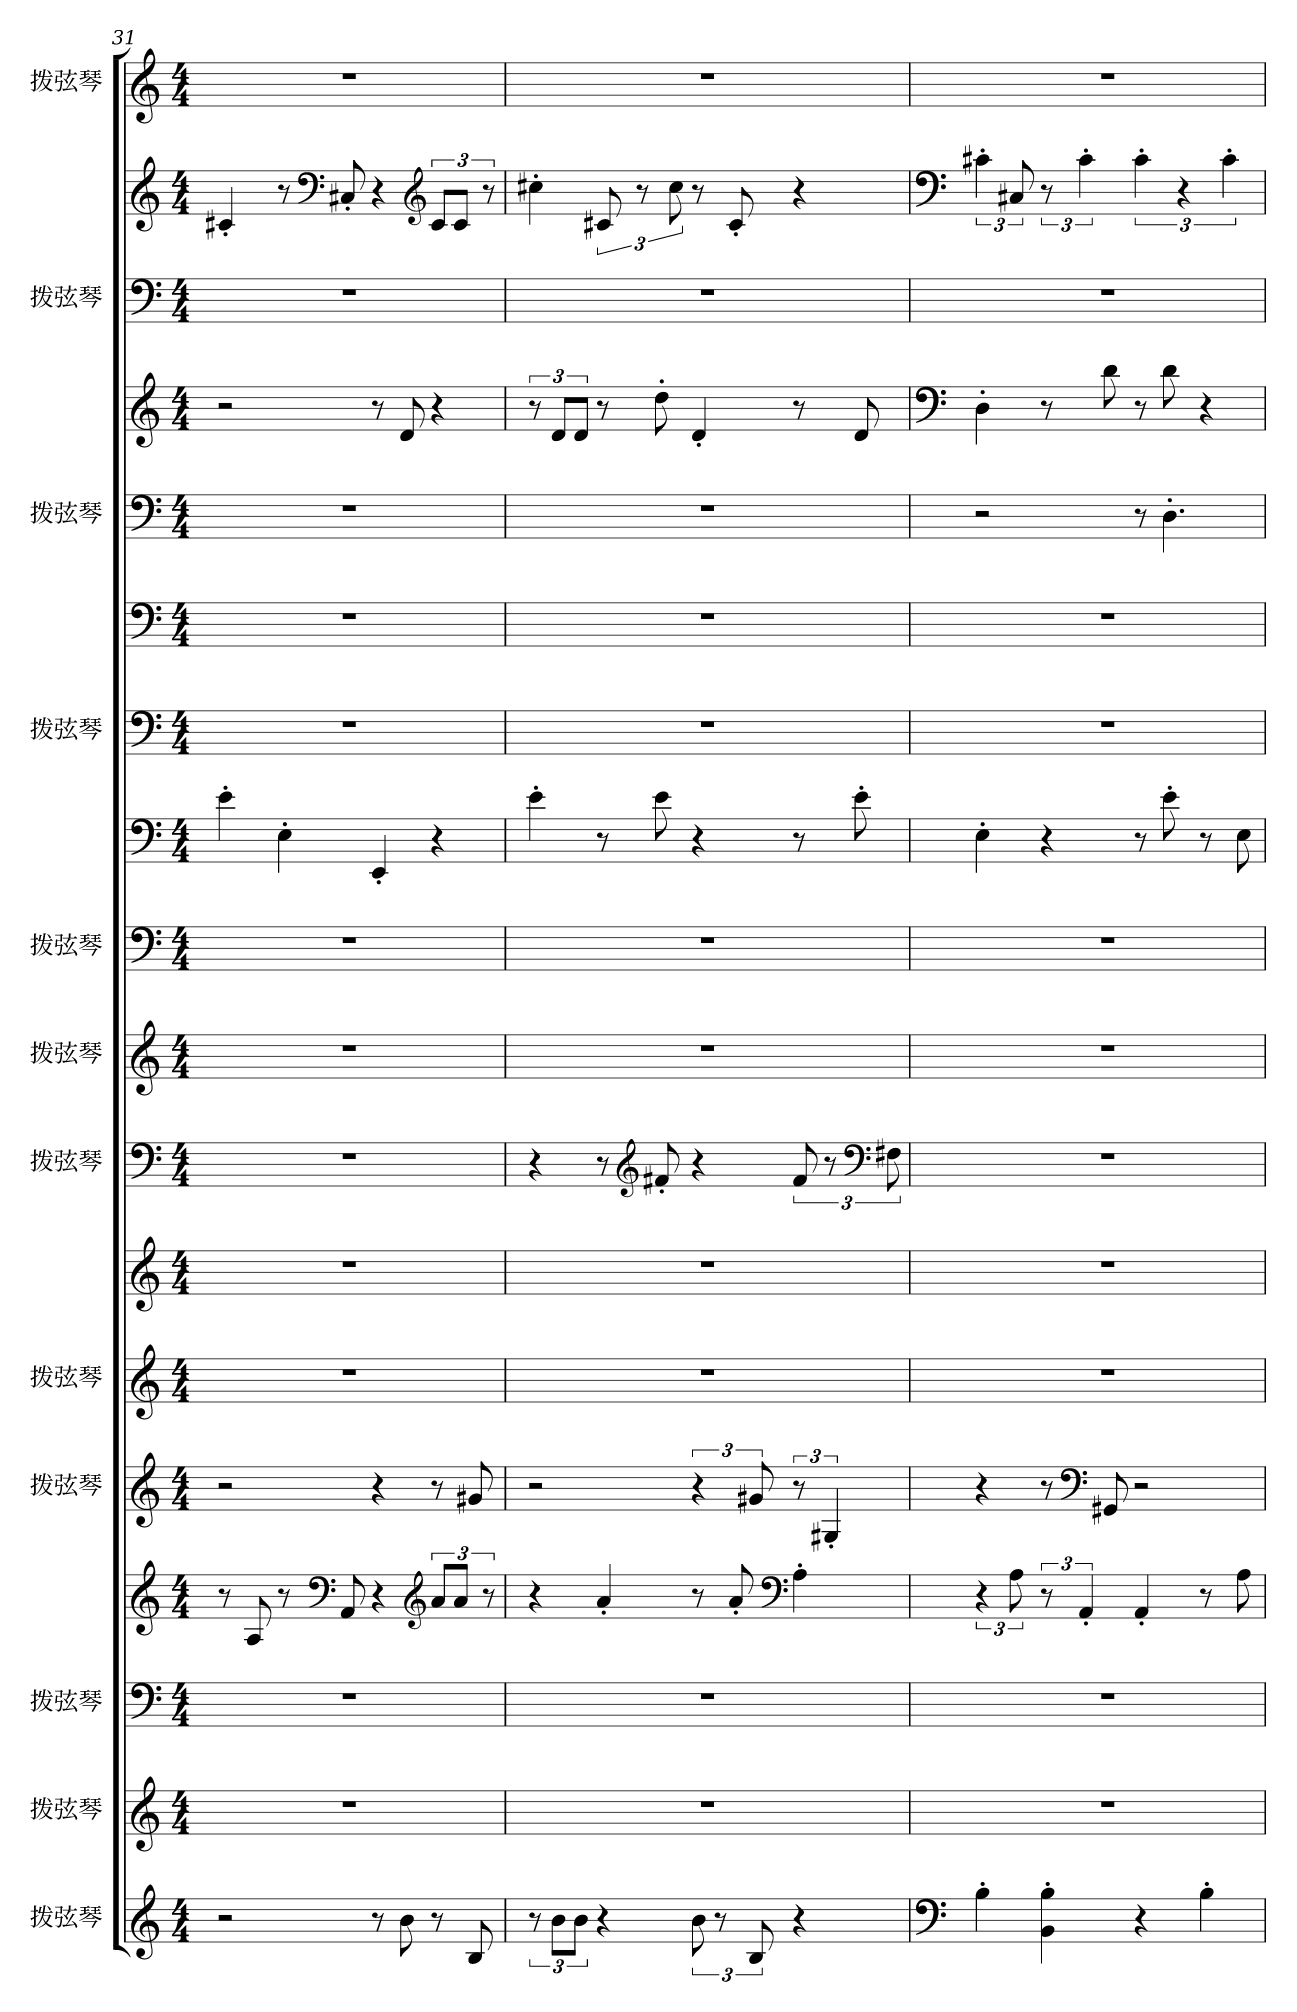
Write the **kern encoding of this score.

**kern	**kern	**kern	**kern	**kern	**kern	**kern	**kern	**kern	**kern	**kern	**kern	**kern	**kern	**kern	**kern	**kern	**kern
*part12	*part11	*part10	*part10	*part9	*part8	*part8	*part7	*part6	*part5	*part5	*part4	*part4	*part3	*part3	*part2	*part2	*part1
*staff18	*staff17	*staff16	*staff15	*staff14	*staff13	*staff12	*staff11	*staff10	*staff9	*staff8	*staff7	*staff6	*staff5	*staff4	*staff3	*staff2	*staff1
*I"拨弦琴	*I"拨弦琴	*I"拨弦琴	*	*I"拨弦琴	*I"拨弦琴	*	*I"拨弦琴	*I"拨弦琴	*I"拨弦琴	*	*I"拨弦琴	*	*I"拨弦琴	*	*I"拨弦琴	*	*I"拨弦琴
*clefG2	*clefG2	*clefF4	*clefG2	*clefG2	*clefG2	*clefG2	*clefF4	*clefG2	*clefF4	*clefF4	*clefF4	*clefF4	*clefF4	*clefG2	*clefF4	*clefG2	*clefG2
*k[]	*k[]	*k[]	*k[]	*k[]	*k[]	*k[]	*k[]	*k[]	*k[]	*k[]	*k[]	*k[]	*k[]	*k[]	*k[]	*k[]	*k[]
*M4/4	*M4/4	*M4/4	*M4/4	*M4/4	*M4/4	*M4/4	*M4/4	*M4/4	*M4/4	*M4/4	*M4/4	*M4/4	*M4/4	*M4/4	*M4/4	*M4/4	*M4/4
=31	=31	=31	=31	=31	=31	=31	=31	=31	=31	=31	=31	=31	=31	=31	=31	=31	=31
2r	1r	1r	8r	2r	1r	1r	1r	1r	1r	4e'\	1r	1r	1r	2r	1r	4c#X'/	1r
.	.	.	8A/	.	.	.	.	.	.	.	.	.	.	.	.	.	.
.	.	.	8r	.	.	.	.	.	.	4E'\	.	.	.	.	.	8r	.
*	*	*	*clefF4	*	*	*	*	*	*	*	*	*	*	*	*	*clefF4	*
.	.	.	8AA/	.	.	.	.	.	.	.	.	.	.	.	.	8C#X'/	.
8r	.	.	4r	4r	.	.	.	.	.	4EE'/	.	.	.	8r	.	4r	.
8b\	.	.	.	.	.	.	.	.	.	.	.	.	.	8d/	.	.	.
*	*	*	*clefG2	*	*	*	*	*	*	*	*	*	*	*	*	*clefG2	*
8r	.	.	12a/L	8r	.	.	.	.	.	4r	.	.	.	4r	.	12c#/L	.
.	.	.	12a/J	.	.	.	.	.	.	.	.	.	.	.	.	12c#/J	.
8B/	.	.	.	8g#X/	.	.	.	.	.	.	.	.	.	.	.	.	.
.	.	.	12r	.	.	.	.	.	.	.	.	.	.	.	.	12r	.
!!LO:PB:g=z
=32	=32	=32	=32	=32	=32	=32	=32	=32	=32	=32	=32	=32	=32	=32	=32	=32	=32
12r	1r	1r	4r	2r	1r	1r	4r	1r	1r	4e'\	1r	1r	1r	12r	1r	4cc#X'\	1r
12b\L	.	.	.	.	.	.	.	.	.	.	.	.	.	12d/L	.	.	.
12b\J	.	.	.	.	.	.	.	.	.	.	.	.	.	12d/J	.	.	.
4r	.	.	4a'/	.	.	.	8r	.	.	8r	.	.	.	8r	.	12c#X/	.
.	.	.	.	.	.	.	.	.	.	.	.	.	.	.	.	12r	.
*	*	*	*	*	*	*	*clefG2	*	*	*	*	*	*	*	*	*	*
.	.	.	.	.	.	.	8f#X'/	.	.	8e\	.	.	.	8dd'\	.	.	.
.	.	.	.	.	.	.	.	.	.	.	.	.	.	.	.	12cc#\	.
12b\	.	.	8r	6r	.	.	4r	.	.	4r	.	.	.	4d'/	.	8r	.
12r	.	.	.	.	.	.	.	.	.	.	.	.	.	.	.	.	.
.	.	.	8a'/	.	.	.	.	.	.	.	.	.	.	.	.	8c#'/	.
12B/	.	.	.	12g#X/	.	.	.	.	.	.	.	.	.	.	.	.	.
*	*	*	*clefF4	*	*	*	*	*	*	*	*	*	*	*	*	*	*
4r	.	.	4A'\	12r	.	.	12f#/	.	.	8r	.	.	.	8r	.	4r	.
.	.	.	.	6G#X'/	.	.	12r	.	.	.	.	.	.	.	.	.	.
.	.	.	.	.	.	.	.	.	.	8e'\	.	.	.	8d/	.	.	.
*	*	*	*	*	*	*	*clefF4	*	*	*	*	*	*	*	*	*	*
.	.	.	.	.	.	.	12F#X\	.	.	.	.	.	.	.	.	.	.
=33	=33	=33	=33	=33	=33	=33	=33	=33	=33	=33	=33	=33	=33	=33	=33	=33	=33
*clefF4	*	*	*	*	*	*	*	*	*	*	*	*	*	*clefF4	*	*clefF4	*
4B'\	1r	1r	6r	4r	1r	1r	1r	1r	1r	4E'\	1r	1r	2r	4D'\	1r	6c#X'\	1r
.	.	.	12A\	.	.	.	.	.	.	.	.	.	.	.	.	12C#X/	.
4BB\' 4B\'	.	.	12r	8r	.	.	.	.	.	4r	.	.	.	8r	.	12r	.
.	.	.	6AA'/	.	.	.	.	.	.	.	.	.	.	.	.	6c#'\	.
*	*	*	*	*clefF4	*	*	*	*	*	*	*	*	*	*	*	*	*
.	.	.	.	8GG#X/	.	.	.	.	.	.	.	.	.	8d\	.	.	.
4r	.	.	4AA'/	2r	.	.	.	.	.	8r	.	.	8r	8r	.	6c#'\	.
.	.	.	.	.	.	.	.	.	.	8e'\	.	.	4.D'\	8d\	.	.	.
.	.	.	.	.	.	.	.	.	.	.	.	.	.	.	.	6r	.
4B'\	.	.	8r	.	.	.	.	.	.	8r	.	.	.	4r	.	.	.
.	.	.	.	.	.	.	.	.	.	.	.	.	.	.	.	6c#'\	.
.	.	.	8A\	.	.	.	.	.	.	8E\	.	.	.	.	.	.	.
=	=	=	=	=	=	=	=	=	=	=	=	=	=	=	=	=	=
*-	*-	*-	*-	*-	*-	*-	*-	*-	*-	*-	*-	*-	*-	*-	*-	*-	*-
